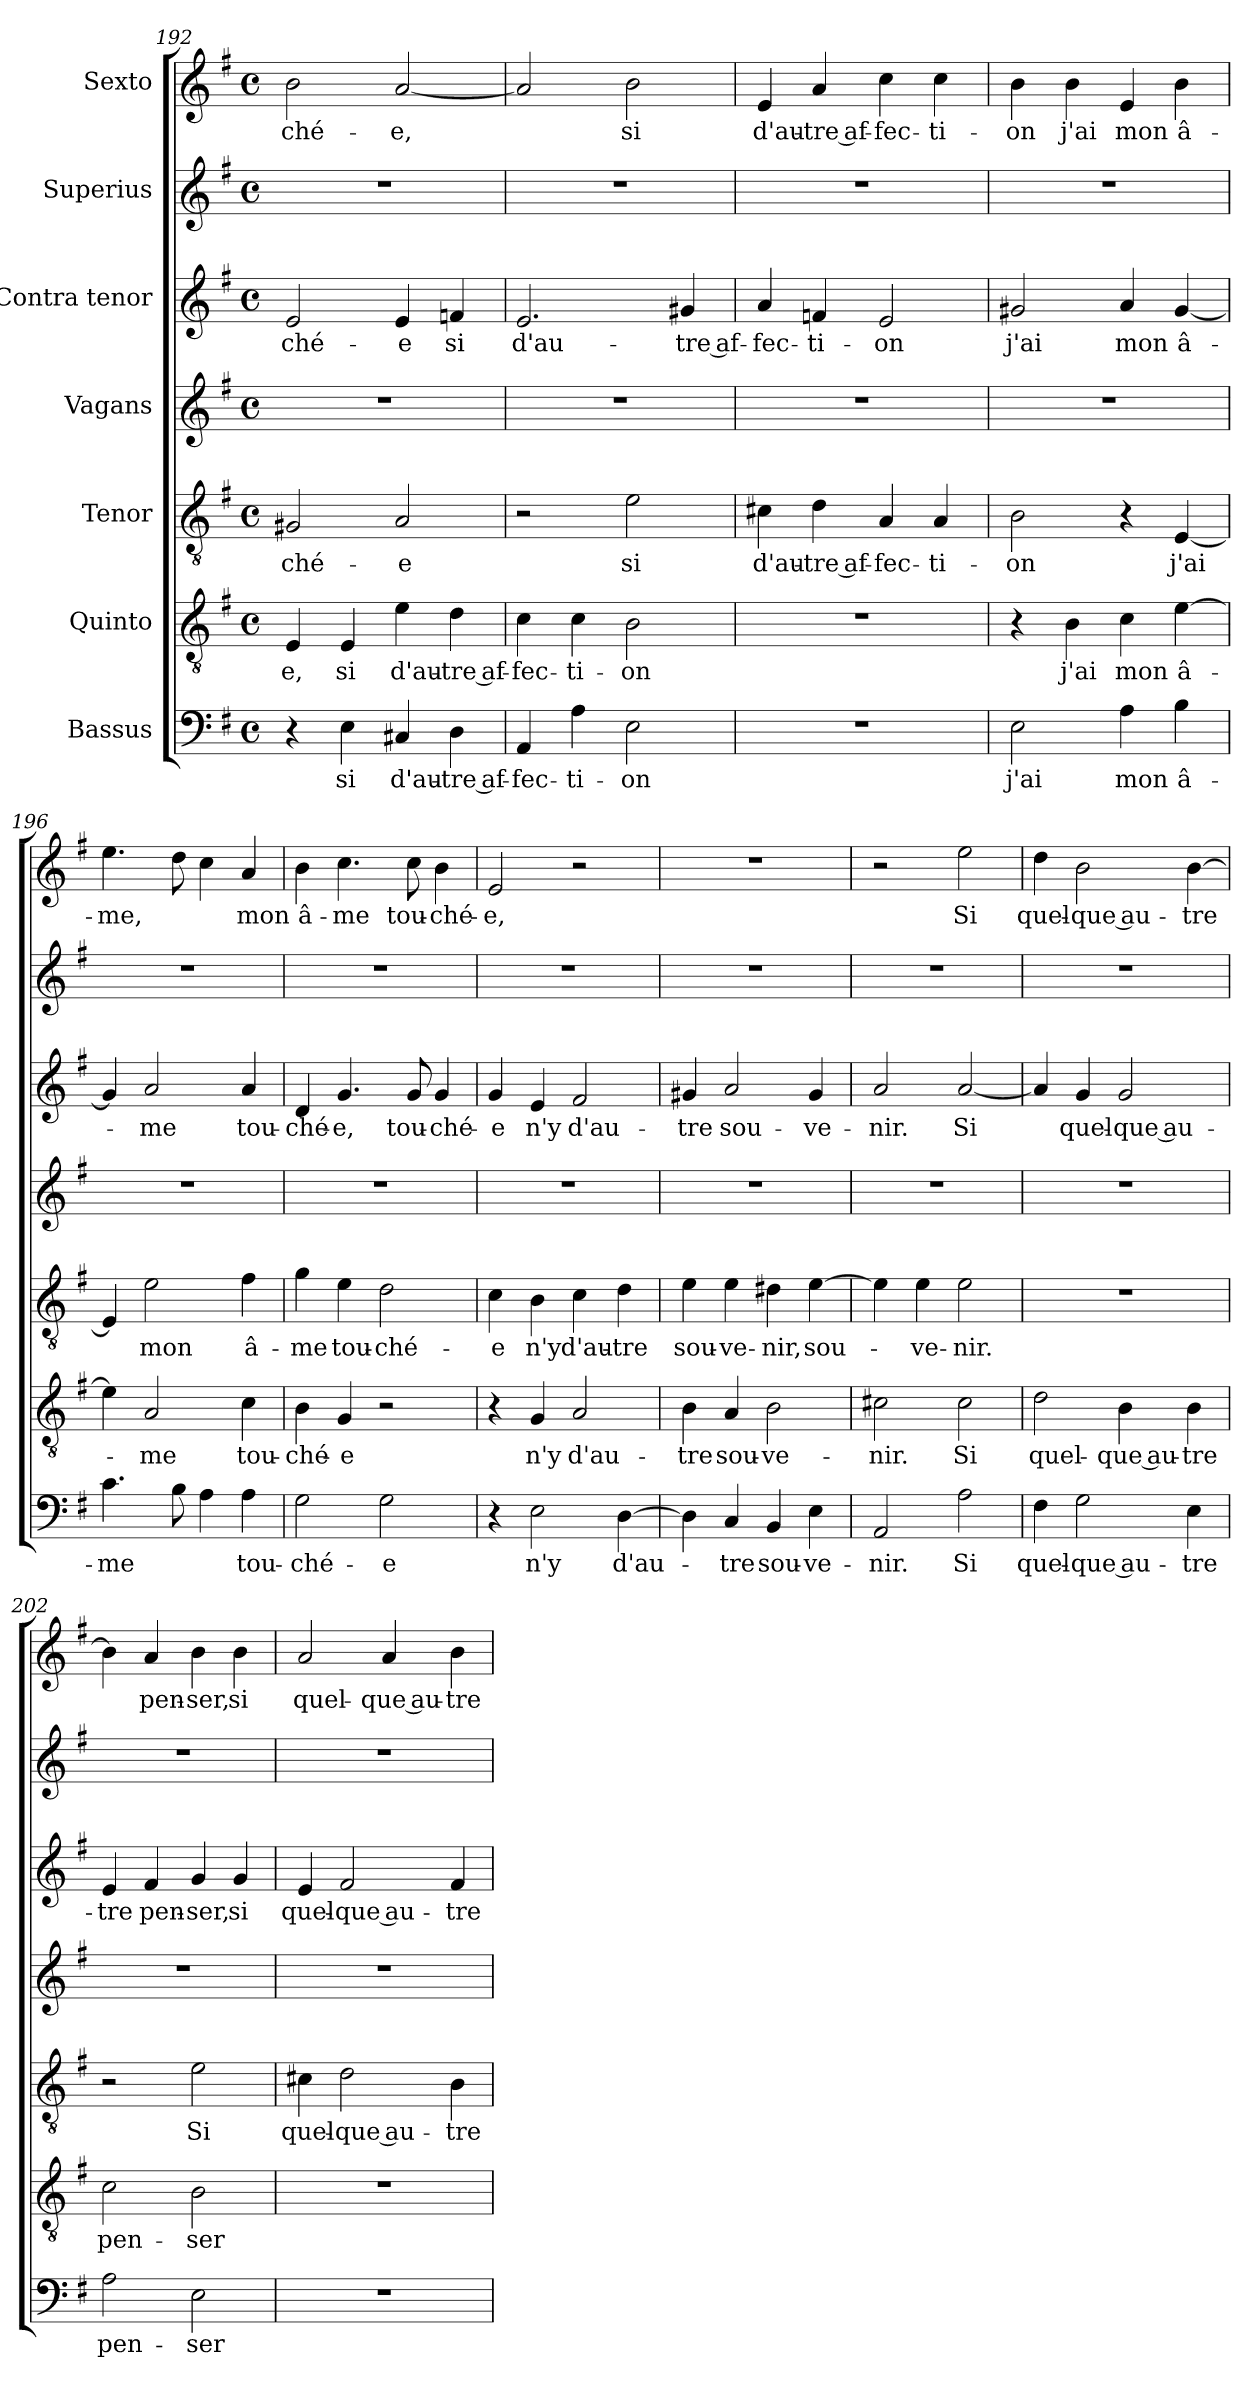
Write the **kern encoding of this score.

**kern	**text	**kern	**text	**kern	**text	**kern	**kern	**text	**kern	**kern	**text
*part7	*part7	*part6	*part6	*part5	*part5	*part4	*part3	*part3	*part2	*part1	*part1
*staff7	*staff7	*staff6	*staff6	*staff5	*staff5	*staff4	*staff3	*staff3	*staff2	*staff1	*staff1
*I"Bassus	*	*I"Quinto	*	*I"Tenor	*	*I"Vagans	*I"Contra tenor	*	*I"Superius	*I"Sexto	*
*clefF4	*	*clefGv2	*	*clefGv2	*	*clefG2	*clefG2	*	*clefG2	*clefG2	*
*k[f#]	*	*k[f#]	*	*k[f#]	*	*k[f#]	*k[f#]	*	*k[f#]	*k[f#]	*
*G:	*	*G:	*	*G:	*	*G:	*G:	*	*G:	*G:	*
*M4/4	*	*M4/4	*	*M4/4	*	*M4/4	*M4/4	*	*M4/4	*M4/4	*
*met(c)	*	*met(c)	*	*met(c)	*	*met(c)	*met(c)	*	*met(c)	*met(c)	*
=192	=192	=192	=192	=192	=192	=192	=192	=192	=192	=192	=192
!	!	!	!LO:LY:b	!	!LO:LY:b	!	!	!LO:LY:b	!	!	!LO:LY:b
4r	.	4E/	-e,	2G#X/	-ché-	1r	2e/	-ché-	1r	2b\	-ché-
!	!LO:LY:b	!	!LO:LY:b	!	!	!	!	!	!	!	!
4E\	si	4E/	si	.	.	.	.	.	.	.	.
!	!LO:LY:b	!	!LO:LY:b	!	!LO:LY:b	!	!	!LO:LY:b	!	!	!LO:LY:b
4C#X/	d'au-	4e\	d'au-	2A/	-e	.	4e/	-e	.	[2a/	-e,
!	!LO:LY:b	!	!LO:LY:b	!	!	!	!	!LO:LY:b	!	!	!
4D\	-tre af-	4d\	-tre af-	.	.	.	4fn/	si	.	.	.
=193	=193	=193	=193	=193	=193	=193	=193	=193	=193	=193	=193
!	!LO:LY:b	!	!LO:LY:b	!	!	!	!	!LO:LY:b	!	!	!
4AA/	-fec-	4c\	-fec-	2r	.	1r	2.e/	d'au-	1r	2a/]	.
!	!LO:LY:b	!	!LO:LY:b	!	!	!	!	!	!	!	!
4A\	-ti-	4c\	-ti-	.	.	.	.	.	.	.	.
!	!LO:LY:b	!	!LO:LY:b	!	!LO:LY:b	!	!	!	!	!	!LO:LY:b
2E\	-on	2B\	-on	2e\	si	.	.	.	.	2b\	si
!	!	!	!	!	!	!	!	!LO:LY:b	!	!	!
.	.	.	.	.	.	.	4g#X/	-tre af-	.	.	.
=194	=194	=194	=194	=194	=194	=194	=194	=194	=194	=194	=194
!	!	!	!	!	!LO:LY:b	!	!	!LO:LY:b	!	!	!LO:LY:b
1r	.	1r	.	4c#X\	d'au-	1r	4a/	-fec-	1r	4e/	d'au-
!	!	!	!	!	!LO:LY:b	!	!	!LO:LY:b	!	!	!LO:LY:b
.	.	.	.	4d\	-tre af-	.	4fn/	-ti-	.	4a/	-tre af-
!	!	!	!	!	!LO:LY:b	!	!	!LO:LY:b	!	!	!LO:LY:b
.	.	.	.	4A/	-fec-	.	2e/	-on	.	4cc\	-fec-
!	!	!	!	!	!LO:LY:b	!	!	!	!	!	!LO:LY:b
.	.	.	.	4A/	-ti-	.	.	.	.	4cc\	-ti-
=195	=195	=195	=195	=195	=195	=195	=195	=195	=195	=195	=195
!	!LO:LY:b	!	!	!	!LO:LY:b	!	!	!LO:LY:b	!	!	!LO:LY:b
2E\	j'ai	4r	.	2B\	-on	1r	2g#X/	j'ai	1r	4b\	-on
!	!	!	!LO:LY:b	!	!	!	!	!	!	!	!LO:LY:b
.	.	4B\	j'ai	.	.	.	.	.	.	4b\	j'ai
!	!LO:LY:b	!	!LO:LY:b	!	!	!	!	!LO:LY:b	!	!	!LO:LY:b
4A\	mon	4c\	mon	4r	.	.	4a/	mon	.	4e/	mon
!	!LO:LY:b	!	!LO:LY:b	!	!LO:LY:b	!	!	!LO:LY:b	!	!	!LO:LY:b
4B\	â-	[4e\	â-	[4E/	j'ai	.	[4g#/	â-	.	4b\	â-
!!LO:LB:g=z
=196	=196	=196	=196	=196	=196	=196	=196	=196	=196	=196	=196
!	!LO:LY:b	!	!	!	!	!	!	!	!	!	!LO:LY:b
4.c\	-me	4e\]	.	4E/]	.	1r	4g#/]	.	1r	4.ee\	-me,
!	!	!	!LO:LY:b	!	!LO:LY:b	!	!	!LO:LY:b	!	!	!
.	.	2A/	-me	2e\	mon	.	2a/	-me	.	.	.
8B\	.	.	.	.	.	.	.	.	.	8dd\	.
4A\	.	.	.	.	.	.	.	.	.	4cc\	.
!	!LO:LY:b	!	!LO:LY:b	!	!LO:LY:b	!	!	!LO:LY:b	!	!	!LO:LY:b
4A\	tou-	4c\	tou-	4f#\	â-	.	4a/	tou-	.	4a/	mon
=197	=197	=197	=197	=197	=197	=197	=197	=197	=197	=197	=197
!	!LO:LY:b	!	!LO:LY:b	!	!LO:LY:b	!	!	!LO:LY:b	!	!	!LO:LY:b
2G\	-ché-	4B\	-ché-	4g\	-me	1r	4d/	-ché-	1r	4b\	â-
!	!	!	!LO:LY:b	!	!LO:LY:b	!	!	!LO:LY:b	!	!	!LO:LY:b
.	.	4G/	-e	4e\	tou-	.	4.g/	-e,	.	4.cc\	-me
!	!LO:LY:b	!	!	!	!LO:LY:b	!	!	!	!	!	!
2G\	-e	2r	.	2d\	-ché-	.	.	.	.	.	.
!	!	!	!	!	!	!	!	!LO:LY:b	!	!	!LO:LY:b
.	.	.	.	.	.	.	8g/	tou-	.	8cc\	tou-
!	!	!	!	!	!	!	!	!LO:LY:b	!	!	!LO:LY:b
.	.	.	.	.	.	.	4g/	-ché-	.	4b\	-ché-
=198	=198	=198	=198	=198	=198	=198	=198	=198	=198	=198	=198
!	!	!	!	!	!LO:LY:b	!	!	!LO:LY:b	!	!	!LO:LY:b
4r	.	4r	.	4c\	-e	1r	4g/	-e	1r	2e/	-e,
!	!LO:LY:b	!	!LO:LY:b	!	!LO:LY:b	!	!	!LO:LY:b	!	!	!
2E\	n'y	4G/	n'y	4B\	n'y	.	4e/	n'y	.	.	.
!	!	!	!LO:LY:b	!	!LO:LY:b	!	!	!LO:LY:b	!	!	!
.	.	2A/	d'au-	4c\	d'au-	.	2f#/	d'au-	.	2r	.
!	!LO:LY:b	!	!	!	!LO:LY:b	!	!	!	!	!	!
[4D\	d'au-	.	.	4d\	-tre	.	.	.	.	.	.
=199	=199	=199	=199	=199	=199	=199	=199	=199	=199	=199	=199
!	!	!	!LO:LY:b	!	!LO:LY:b	!	!	!LO:LY:b	!	!	!
4D\]	.	4B\	-tre	4e\	sou-	1r	4g#X/	-tre	1r	1r	.
!	!LO:LY:b	!	!LO:LY:b	!	!LO:LY:b	!	!	!LO:LY:b	!	!	!
4C/	-tre	4A/	sou-	4e\	-ve-	.	2a/	sou-	.	.	.
!	!LO:LY:b	!	!LO:LY:b	!	!LO:LY:b	!	!	!	!	!	!
4BB/	sou-	2B\	-ve-	4d#X\	-nir,	.	.	.	.	.	.
!	!LO:LY:b	!	!	!	!LO:LY:b	!	!	!LO:LY:b	!	!	!
4E\	-ve-	.	.	[4e\	sou-	.	4g#/	-ve-	.	.	.
=200	=200	=200	=200	=200	=200	=200	=200	=200	=200	=200	=200
!	!LO:LY:b	!	!LO:LY:b	!	!	!	!	!LO:LY:b	!	!	!
2AA/	-nir.	2c#X\	-nir.	4e\]	.	1r	2a/	-nir.	1r	2r	.
!	!	!	!	!	!LO:LY:b	!	!	!	!	!	!
.	.	.	.	4e\	-ve-	.	.	.	.	.	.
!	!LO:LY:b	!	!LO:LY:b	!	!LO:LY:b	!	!	!LO:LY:b	!	!	!LO:LY:b
2A\	Si	2c#\	Si	2e\	-nir.	.	[2a/	Si	.	2ee\	Si
=201	=201	=201	=201	=201	=201	=201	=201	=201	=201	=201	=201
!	!LO:LY:b	!	!LO:LY:b	!	!	!	!	!	!	!	!LO:LY:b
4F#\	quel-	2d\	quel-	1r	.	1r	4a/]	.	1r	4dd\	quel-
!	!LO:LY:b	!	!	!	!	!	!	!LO:LY:b	!	!	!LO:LY:b
2G\	-que au-	.	.	.	.	.	4g/	quel-	.	2b\	-que au-
!	!	!	!LO:LY:b	!	!	!	!	!LO:LY:b	!	!	!
.	.	4B\	-que au-	.	.	.	2g/	-que au-	.	.	.
!	!LO:LY:b	!	!LO:LY:b	!	!	!	!	!	!	!	!LO:LY:b
4E\	-tre	4B\	-tre	.	.	.	.	.	.	[4b\	-tre
!!LO:PB:g=z
=202	=202	=202	=202	=202	=202	=202	=202	=202	=202	=202	=202
!	!LO:LY:b	!	!LO:LY:b	!	!	!	!	!LO:LY:b	!	!	!
2A\	pen-	2c\	pen-	2r	.	1r	4e/	-tre	1r	4b\]	.
!	!	!	!	!	!	!	!	!LO:LY:b	!	!	!LO:LY:b
.	.	.	.	.	.	.	4f#/	pen-	.	4a/	pen-
!	!LO:LY:b	!	!LO:LY:b	!	!LO:LY:b	!	!	!LO:LY:b	!	!	!LO:LY:b
2E\	-ser	2B\	-ser	2e\	Si	.	4g/	-ser,	.	4b\	-ser,
!	!	!	!	!	!	!	!	!LO:LY:b	!	!	!LO:LY:b
.	.	.	.	.	.	.	4g/	si	.	4b\	si
=203	=203	=203	=203	=203	=203	=203	=203	=203	=203	=203	=203
!	!	!	!	!	!LO:LY:b	!	!	!LO:LY:b	!	!	!LO:LY:b
1r	.	1r	.	4c#X\	quel-	1r	4e/	quel-	1r	2a/	quel-
!	!	!	!	!	!LO:LY:b	!	!	!LO:LY:b	!	!	!
.	.	.	.	2d\	-que au-	.	2f#/	-que au-	.	.	.
!	!	!	!	!	!	!	!	!	!	!	!LO:LY:b
.	.	.	.	.	.	.	.	.	.	4a/	-que au-
!	!	!	!	!	!LO:LY:b	!	!	!LO:LY:b	!	!	!LO:LY:b
.	.	.	.	4B\	-tre	.	4f#/	-tre	.	4b\	-tre
=	=	=	=	=	=	=	=	=	=	=	=
*-	*-	*-	*-	*-	*-	*-	*-	*-	*-	*-	*-
